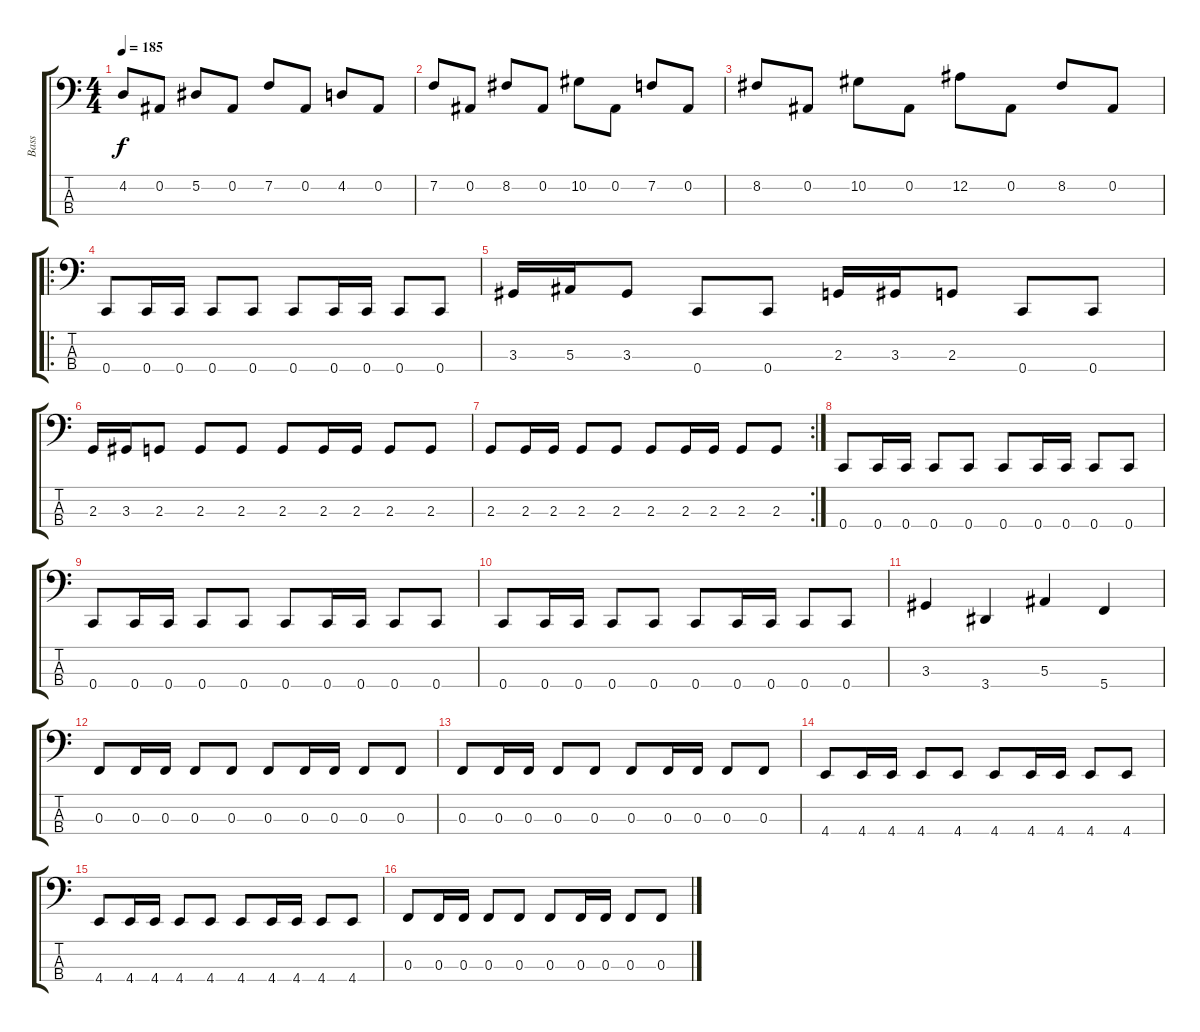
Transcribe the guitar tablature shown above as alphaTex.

\track ("Bass" "Bass") {instrument electricbasspick}
\staff {score tabs}
\tuning (Eb2 Bb1 F1 C1) {hide}
\ts (4 4)
\tempo 185
\clef f4
\ks c
4.2.8{dy f} 0.2.8 5.2.8 0.2.8 7.2.8 0.2.8 4.2.8 0.2.8 |
7.2.8 0.2.8 8.2.8 0.2.8 10.2.8 0.2.8 7.2.8 0.2.8 |
8.2.8 0.2.8 10.2.8 0.2.8 12.2.8 0.2.8 8.2.8 0.2.8 |
\ro
0.4.8 0.4.16 0.4.16 0.4.8 0.4.8 0.4.8 0.4.16 0.4.16 0.4.8 0.4.8 |
3.3.16 5.3.16 3.3.8 0.4.8 0.4.8 2.3.16 3.3.16 2.3.8 0.4.8 0.4.8 |
2.3.16 3.3.16 2.3.8 2.3.8 2.3.8 2.3.8 2.3.16 2.3.16 2.3.8 2.3.8 |
\rc 2
2.3.8 2.3.16 2.3.16 2.3.8 2.3.8 2.3.8 2.3.16 2.3.16 2.3.8 2.3.8 |
0.4.8 0.4.16 0.4.16 0.4.8 0.4.8 0.4.8 0.4.16 0.4.16 0.4.8 0.4.8 |
0.4.8 0.4.16 0.4.16 0.4.8 0.4.8 0.4.8 0.4.16 0.4.16 0.4.8 0.4.8 |
0.4.8 0.4.16 0.4.16 0.4.8 0.4.8 0.4.8 0.4.16 0.4.16 0.4.8 0.4.8 |
3.3.4 3.4.4 5.3.4 5.4.4 |
0.3.8 0.3.16 0.3.16 0.3.8 0.3.8 0.3.8 0.3.16 0.3.16 0.3.8 0.3.8 |
0.3.8 0.3.16 0.3.16 0.3.8 0.3.8 0.3.8 0.3.16 0.3.16 0.3.8 0.3.8 |
4.4.8 4.4.16 4.4.16 4.4.8 4.4.8 4.4.8 4.4.16 4.4.16 4.4.8 4.4.8 |
4.4.8 4.4.16 4.4.16 4.4.8 4.4.8 4.4.8 4.4.16 4.4.16 4.4.8 4.4.8 |
0.3.8 0.3.16 0.3.16 0.3.8 0.3.8 0.3.8 0.3.16 0.3.16 0.3.8 0.3.8
